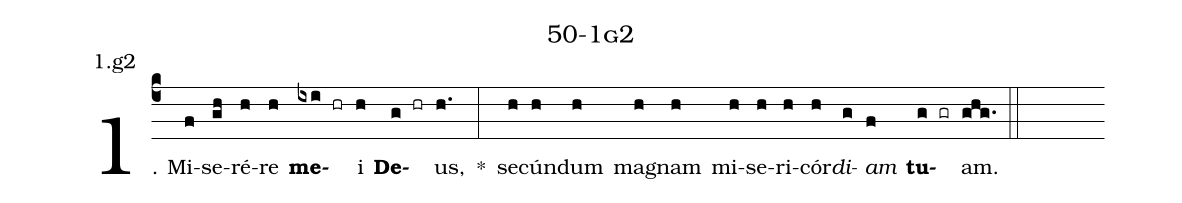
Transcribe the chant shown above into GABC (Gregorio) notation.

name: 50-1g2;
annotation: 1.g2;
%%
(c4)1. Mi(f)se(gh)ré(h)re(h) <b>me</b>(ixi hr)i(h) <b>De</b>(g hr)us,(h.) *(:) se(h)cún(h)dum(h) ma(h)gnam(h) mi(h)se(h)ri(h)cór(h)<i>di</i>(g)<i>am</i>(f) <b>tu</b>(g gr)am.(ghg.) (::)
